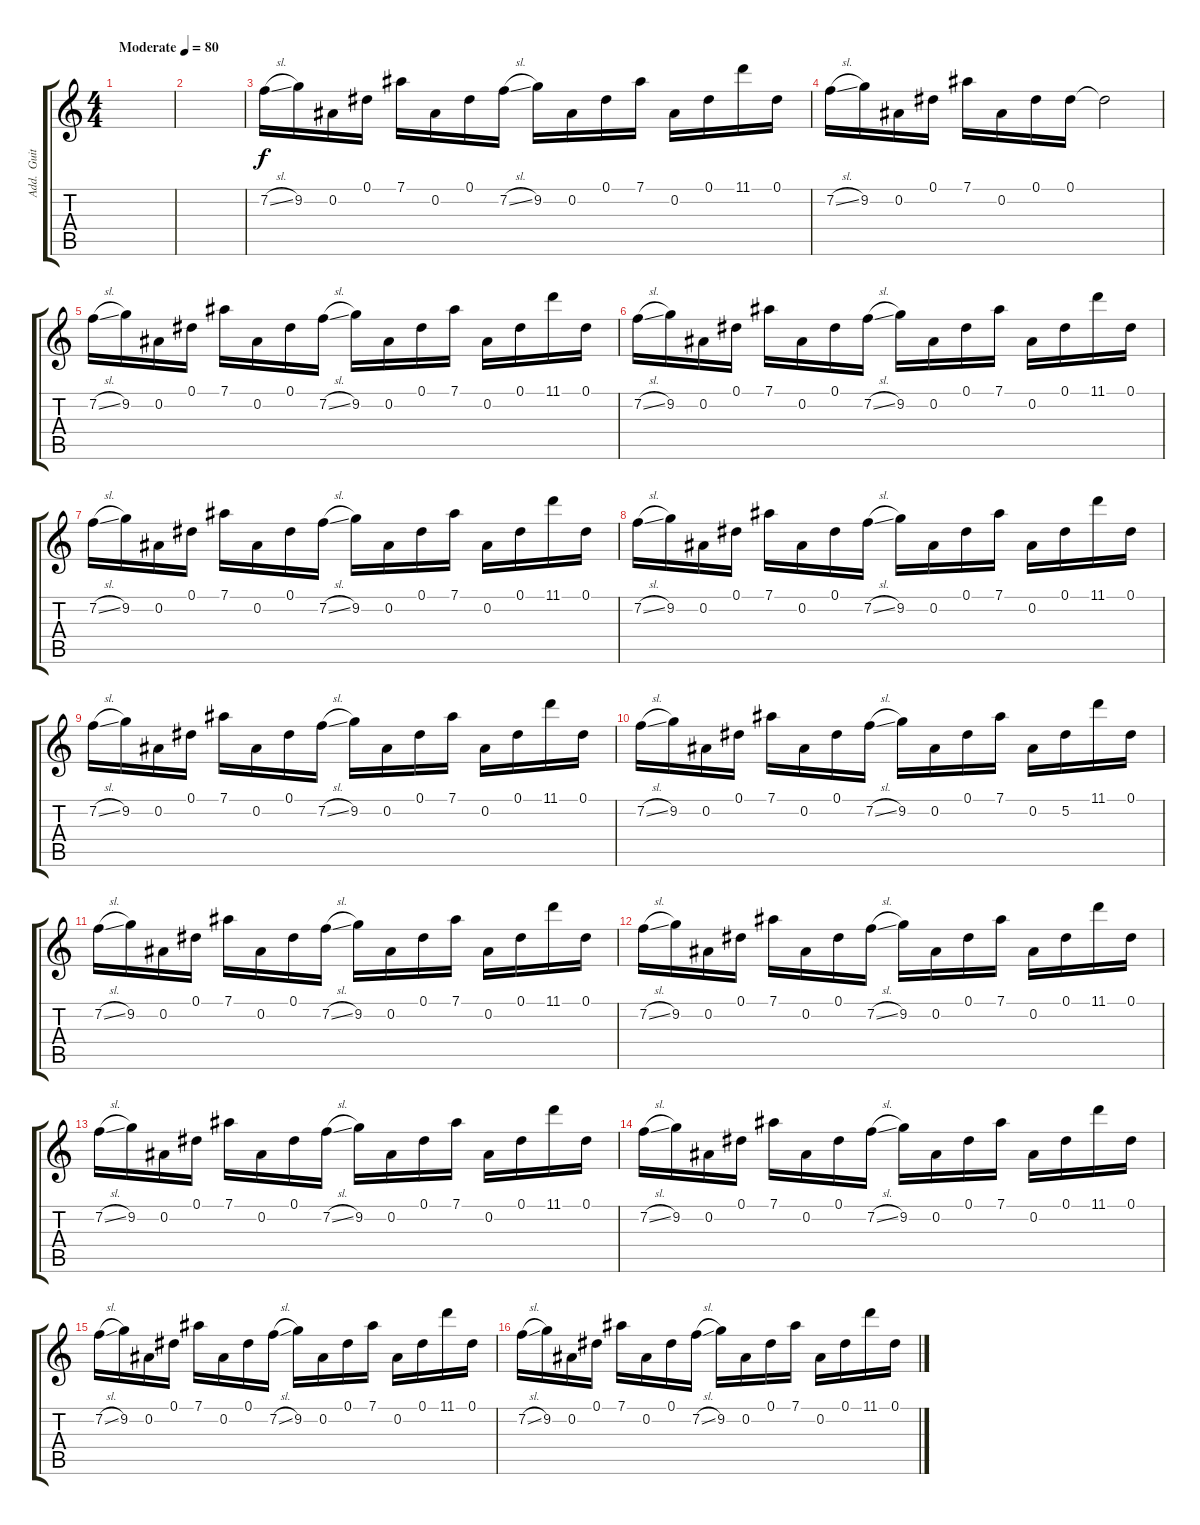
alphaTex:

\track ("Add.  Guitar" "Add.  Guit") {instrument overdrivenguitar}
\staff {score tabs}
\tuning (Eb4 Bb3 Gb3 Db3 Ab2 Eb2) {hide}
\ts (4 4)
\tempo (80 "Moderate")
\clef g2
\ks c
|
|
7.2{sl}.16 9.2.16 0.2.16 0.1.16 7.1.16 0.2.16 0.1.16 7.2{sl}.16 9.2.16 0.2.16 0.1.16 7.1.16 0.2.16 0.1.16 11.1.16 0.1.16 |
7.2{sl}.16 9.2.16 0.2.16 0.1.16 7.1.16 0.2.16 0.1.16 0.1.16 0.1{t}.2 |
7.2{sl}.16 9.2.16 0.2.16 0.1.16 7.1.16 0.2.16 0.1.16 7.2{sl}.16 9.2.16 0.2.16 0.1.16 7.1.16 0.2.16 0.1.16 11.1.16 0.1.16 |
7.2{sl}.16 9.2.16 0.2.16 0.1.16 7.1.16 0.2.16 0.1.16 7.2{sl}.16 9.2.16 0.2.16 0.1.16 7.1.16 0.2.16 0.1.16 11.1.16 0.1.16 |
7.2{sl}.16 9.2.16 0.2.16 0.1.16 7.1.16 0.2.16 0.1.16 7.2{sl}.16 9.2.16 0.2.16 0.1.16 7.1.16 0.2.16 0.1.16 11.1.16 0.1.16 |
7.2{sl}.16 9.2.16 0.2.16 0.1.16 7.1.16 0.2.16 0.1.16 7.2{sl}.16 9.2.16 0.2.16 0.1.16 7.1.16 0.2.16 0.1.16 11.1.16 0.1.16 |
7.2{sl}.16 9.2.16 0.2.16 0.1.16 7.1.16 0.2.16 0.1.16 7.2{sl}.16 9.2.16 0.2.16 0.1.16 7.1.16 0.2.16 0.1.16 11.1.16 0.1.16 |
7.2{sl}.16 9.2.16 0.2.16 0.1.16 7.1.16 0.2.16 0.1.16 7.2{sl}.16 9.2.16 0.2.16 0.1.16 7.1.16 0.2.16 5.2.16 11.1.16 0.1.16 |
7.2{sl}.16 9.2.16 0.2.16 0.1.16 7.1.16 0.2.16 0.1.16 7.2{sl}.16 9.2.16 0.2.16 0.1.16 7.1.16 0.2.16 0.1.16 11.1.16 0.1.16 |
7.2{sl}.16 9.2.16 0.2.16 0.1.16 7.1.16 0.2.16 0.1.16 7.2{sl}.16 9.2.16 0.2.16 0.1.16 7.1.16 0.2.16 0.1.16 11.1.16 0.1.16 |
7.2{sl}.16 9.2.16 0.2.16 0.1.16 7.1.16 0.2.16 0.1.16 7.2{sl}.16 9.2.16 0.2.16 0.1.16 7.1.16 0.2.16 0.1.16 11.1.16 0.1.16 |
7.2{sl}.16 9.2.16 0.2.16 0.1.16 7.1.16 0.2.16 0.1.16 7.2{sl}.16 9.2.16 0.2.16 0.1.16 7.1.16 0.2.16 0.1.16 11.1.16 0.1.16 |
7.2{sl}.16 9.2.16 0.2.16 0.1.16 7.1.16 0.2.16 0.1.16 7.2{sl}.16 9.2.16 0.2.16 0.1.16 7.1.16 0.2.16 0.1.16 11.1.16 0.1.16 |
7.2{sl}.16 9.2.16 0.2.16 0.1.16 7.1.16 0.2.16 0.1.16 7.2{sl}.16 9.2.16 0.2.16 0.1.16 7.1.16 0.2.16 0.1.16 11.1.16 0.1.16
